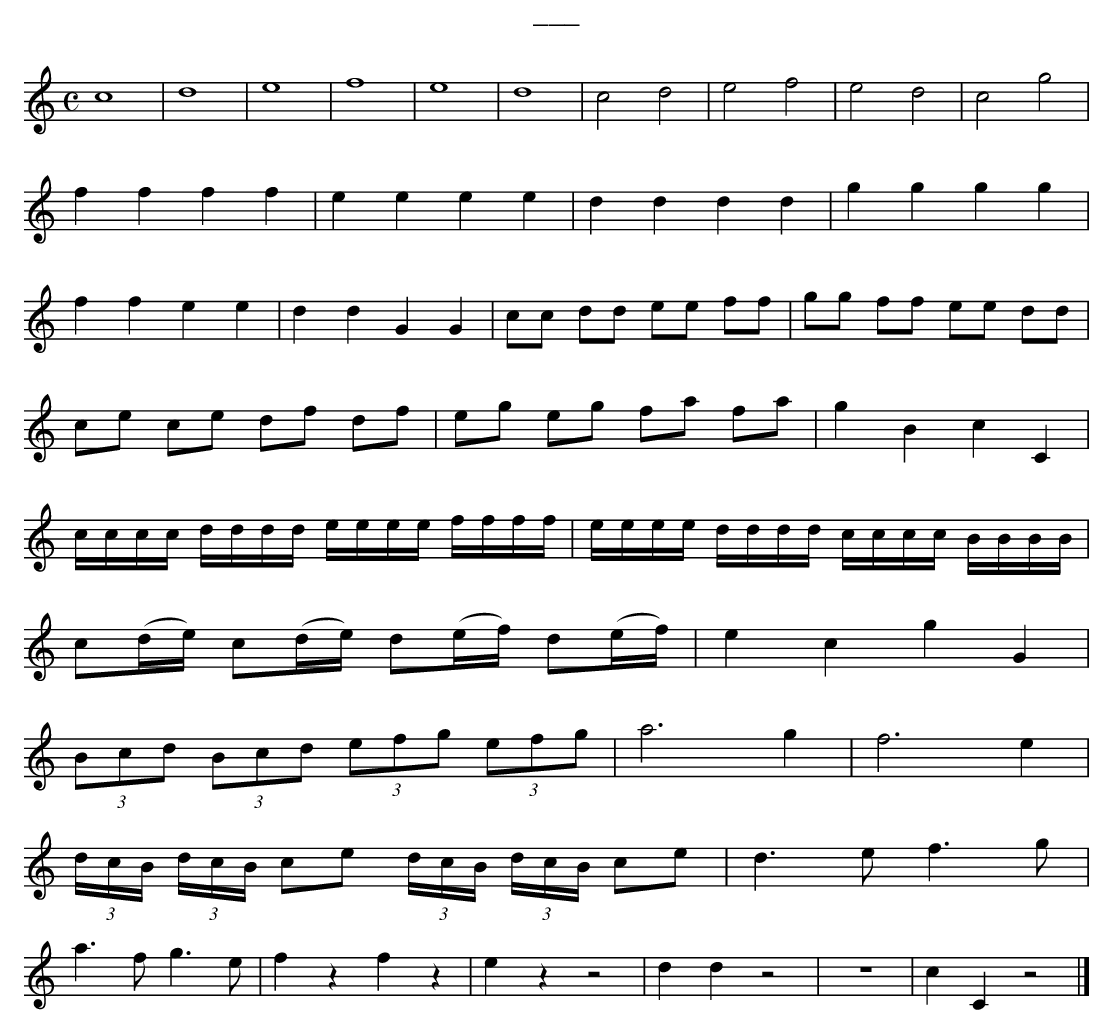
X:1
T:___
K:Cmaj
M:C
L:1/16
c16|d16|e16|f16|e16|d16|c8 d8|e8 f8|e8 d8|c8 g8|
f4 f4 f4 f4|e4 e4 e4 e4|d4 d4 d4 d4|g4 g4 g4 g4|
f4 f4 e4 e4|d4 d4 G4 G4|c2c2 d2d2 e2e2 f2f2|g2g2 f2f2 e2e2 d2d2|
c2e2 c2e2 d2f2 d2f2|e2g2 e2g2 f2a2 f2a2|g4 B4 c4 C4|
cccc dddd eeee ffff|eeee dddd cccc BBBB|
c2(de) c2(de) d2(ef) d2(ef)|e4 c4 g4 G4|
(3B2c2d2 (3B2c2d2 (3e2f2g2 (3e2f2g2|a12 g4|f12 e4|
(3dcB (3dcB c2e2 (3dcB (3dcB c2e2|d6 e2 f6 g2|
a6 f2 g6 e2|f4 z4 f4 z4|e4 z4 z8|d4 d4 z8|z16|c4 C4 z8|]
